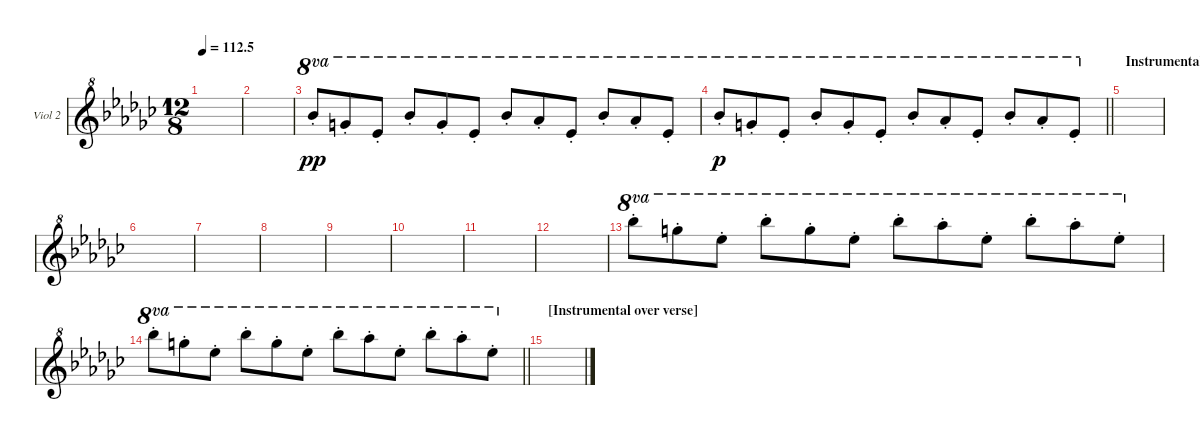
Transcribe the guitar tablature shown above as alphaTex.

\bracketExtendMode groupsimilarinstruments
\firstSystemTrackNameOrientation horizontal
\otherSystemsTrackNameOrientation horizontal
\track ("2nd violin" "Viol 2") {instrument electricguitarclean}
\staff {score}
\tuning (E4 B3 G3 D3 A2 E2)
\ts (12 8)
\tempo
112.5
\accidentals auto
\clef g2
\ottava 8va
\simile none
\scale
0.333333
\ks ebminor
|
\scale
0.333333 |
\scale
0.333333 18.1{st}.8{ot 8va dy pp} 20.2{st}.8{ot 8va} 20.3{st}.8{ot 8va} 18.1{st}.8{ot 8va} 20.2{st}.8{ot 8va} 20.3{st}.8{ot 8va} 18.1{st}.8{ot 8va} 16.1{st}.8{ot 8va} 16.2{st}.8{ot 8va} 18.1{st}.8{ot 8va} 16.1{st}.8{ot 8va} 16.2{st}.8{ot 8va} |
\scale
0.333333
\barLineRight lightlight
18.1{st}.8{ot 8va dy p} 20.2{st}.8{ot 8va} 20.3{st}.8{ot 8va} 18.1{st}.8{ot 8va} 20.2{st}.8{ot 8va} 20.3{st}.8{ot 8va} 18.1{st}.8{ot 8va} 16.1{st}.8{ot 8va} 16.2{st}.8{ot 8va} 18.1{st}.8{ot 8va} 16.1{st}.8{ot 8va} 16.2{st}.8{ot 8va} |
\section ("" "Instrumental over Bridge")
\scale
0.333333 |
\scale
0.333333 |
\scale
0.333333 |
\scale
0.333333 |
\scale
0.333333 |
\scale
0.333333 |
\scale
0.333333 |
\scale
0.333333 |
\scale
0.333333 30.1{st}.8{ot 8va} 32.2{st}.8{ot 8va} 32.3{st}.8{ot 8va} 30.1{st}.8{ot 8va} 32.2{st}.8{ot 8va} 32.3{st}.8{ot 8va} 30.1{st}.8{ot 8va} 28.1{st}.8{ot 8va} 28.2{st}.8{ot 8va} 30.1{st}.8{ot 8va} 28.1{st}.8{ot 8va} 28.2{st}.8{ot 8va} |
\scale
0.333333
\barLineRight lightlight
30.1{st}.8{ot 8va} 32.2{st}.8{ot 8va} 32.3{st}.8{ot 8va} 30.1{st}.8{ot 8va} 32.2{st}.8{ot 8va} 32.3{st}.8{ot 8va} 30.1{st}.8{ot 8va} 28.1{st}.8{ot 8va} 28.2{st}.8{ot 8va} 30.1{st}.8{ot 8va} 28.1{st}.8{ot 8va} 28.2{st}.8{ot 8va} |
\section ("" "[Instrumental over verse] ")
\scale
0.333333 |
\scale
0.333333
